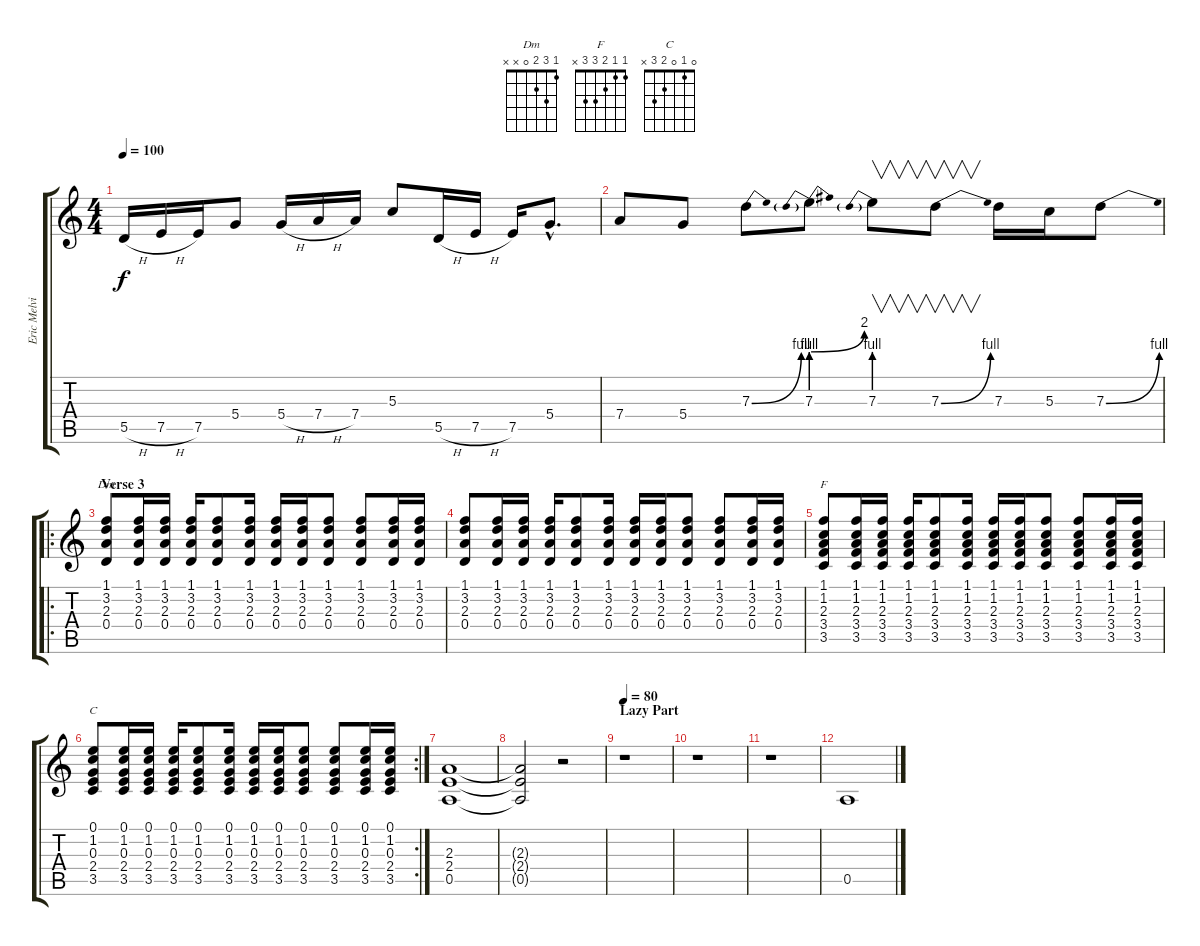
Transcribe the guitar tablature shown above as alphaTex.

\track ("Eric Melvin" "Eric Melvi") {instrument overdrivenguitar}
\staff {score tabs}
\tuning (E4 B3 G3 D3 A2 E2) {hide}
\chord ("Dm" 1 3 2 0 x x)
\chord ("F" 1 1 2 3 3 x)
\chord ("C" 0 1 0 2 3 x)
\ts (4 4)
\tempo 100
\clef g2
\ks c
5.5{h}.16{dy f} 7.5{h}.16 7.5.16 5.4.8 5.4{h}.16 7.4{h}.16 7.4.16 5.3.8 5.5{h}.16 7.5{h}.16 7.5.16 5.4{hac}.8{d} |
7.4.8 5.4.8 7.3{be (bend 0 0 60 4)}.8 7.3{be (prebendbend 0 4 60 8)}.8 7.3{be (prebend 0 4 60 4)}.8{v} 7.3{be (bend 0 0 60 4)}.8{v} 7.3.16 5.3.16 7.3{be (bend 0 0 60 4)}.8 |
\ro
\section ("" "Verse 3")
(1.1 3.2 2.3 0.4).8{ch "Dm"} (1.1 3.2 2.3 0.4).16 (1.1 3.2 2.3 0.4).16 (1.1 3.2 2.3 0.4).16 (1.1 3.2 2.3 0.4).8 (1.1 3.2 2.3 0.4).16 (1.1 3.2 2.3 0.4).16 (1.1 3.2 2.3 0.4).16 (1.1 3.2 2.3 0.4).8 (1.1 3.2 2.3 0.4).8 (1.1 3.2 2.3 0.4).16 (1.1 3.2 2.3 0.4).16 |
(1.1 3.2 2.3 0.4).8 (1.1 3.2 2.3 0.4).16 (1.1 3.2 2.3 0.4).16 (1.1 3.2 2.3 0.4).16 (1.1 3.2 2.3 0.4).8 (1.1 3.2 2.3 0.4).16 (1.1 3.2 2.3 0.4).16 (1.1 3.2 2.3 0.4).16 (1.1 3.2 2.3 0.4).8 (1.1 3.2 2.3 0.4).8 (1.1 3.2 2.3 0.4).16 (1.1 3.2 2.3 0.4).16 |
(1.1 1.2 2.3 3.4 3.5).8{ch "F"} (1.1 1.2 2.3 3.4 3.5).16 (1.1 1.2 2.3 3.4 3.5).16 (1.1 1.2 2.3 3.4 3.5).16 (1.1 1.2 2.3 3.4 3.5).8 (1.1 1.2 2.3 3.4 3.5).16 (1.1 1.2 2.3 3.4 3.5).16 (1.1 1.2 2.3 3.4 3.5).16 (1.1 1.2 2.3 3.4 3.5).8 (1.1 1.2 2.3 3.4 3.5).8 (1.1 1.2 2.3 3.4 3.5).16 (1.1 1.2 2.3 3.4 3.5).16 |
\rc 2
(0.1 1.2 0.3 2.4 3.5).8{ch "C"} (0.1 1.2 0.3 2.4 3.5).16 (0.1 1.2 0.3 2.4 3.5).16 (0.1 1.2 0.3 2.4 3.5).16 (0.1 1.2 0.3 2.4 3.5).8 (0.1 1.2 0.3 2.4 3.5).16 (0.1 1.2 0.3 2.4 3.5).16 (0.1 1.2 0.3 2.4 3.5).16 (0.1 1.2 0.3 2.4 3.5).8 (0.1 1.2 0.3 2.4 3.5).8 (0.1 1.2 0.3 2.4 3.5).16 (0.1 1.2 0.3 2.4 3.5).16 |
(2.3 2.4 0.5).1 |
(2.3{t} 2.4{t} 0.5{t}).2 r.2 |
\section ("" "Lazy Part")
\tempo 80
r.1 |
r.1 |
r.1 |
0.5.1{volume 16 balance 0 instrument distortionguitar}
